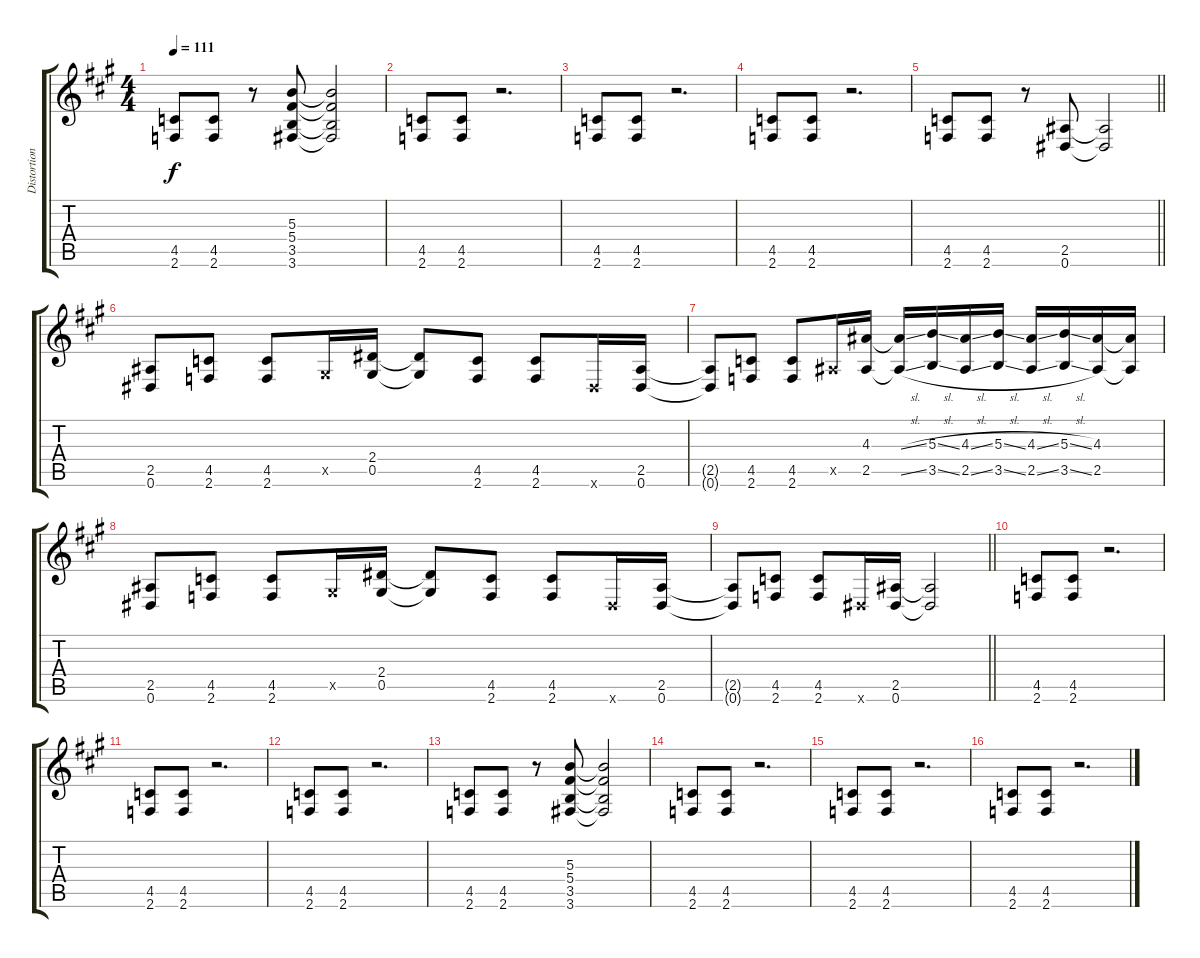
\track ("Distortion" "Distortion") {instrument distortionguitar}
\staff {score tabs}
\tuning (Eb4 Bb3 Gb3 Db3 Ab2 Eb2) {hide}
\ts (4 4)
\tempo 111
\clef g2
\ks a
(4.5 2.6).8{dy f} (4.5 2.6).8 r.8 (5.3 5.4 3.5 3.6).8 (5.3{t} 5.4{t} 3.5{t} 3.6{t}).2 |
(4.5 2.6).8 (4.5 2.6).8 r.2{d} |
(4.5 2.6).8 (4.5 2.6).8 r.2{d} |
(4.5 2.6).8 (4.5 2.6).8 r.2{d} |
\barLineRight lightlight
(4.5 2.6).8 (4.5 2.6).8 r.8 (2.5 0.6).8 (2.5{t} 0.6{t}).2 |
\section ("" " ")
(2.5 0.6).8 (4.5 2.6).8 (4.5 2.6).8 0.5{x}.16 (2.4 0.5).16 (2.4{t} 0.5{t}).8 (4.5 2.6).8 (4.5 2.6).8 0.6{x}.16 (2.5 0.6).16 |
(2.5{t} 0.6{t}).8 (4.5 2.6).8 (4.5 2.6).8 2.5{x}.16 (4.3 2.5).16 (4.3{sl t} 2.5{sl t}).16 (5.3{sl} 3.5{sl}).16 (4.3{sl} 2.5{sl}).16 (5.3{sl} 3.5{sl}).16 (4.3{sl} 2.5{sl}).16 (5.3{sl} 3.5{sl}).16 (4.3 2.5).16 (4.3{t} 2.5{t}).16 |
(2.5 0.6).8 (4.5 2.6).8 (4.5 2.6).8 0.5{x}.16 (2.4 0.5).16 (2.4{t} 0.5{t}).8 (4.5 2.6).8 (4.5 2.6).8 0.6{x}.16 (2.5 0.6).16 |
\barLineRight lightlight
(2.5{t} 0.6{t}).8 (4.5 2.6).8 (4.5 2.6).8 0.6{x}.16 (2.5 0.6).16 (2.5{t} 0.6{t}).2 |
(4.5 2.6).8 (4.5 2.6).8 r.2{d} |
(4.5 2.6).8 (4.5 2.6).8 r.2{d} |
(4.5 2.6).8 (4.5 2.6).8 r.2{d} |
(4.5 2.6).8 (4.5 2.6).8 r.8 (5.3 5.4 3.5 3.6).8 (5.3{t} 5.4{t} 3.5{t} 3.6{t}).2 |
(4.5 2.6).8 (4.5 2.6).8 r.2{d} |
(4.5 2.6).8 (4.5 2.6).8 r.2{d} |
(4.5 2.6).8 (4.5 2.6).8 r.2{d}
